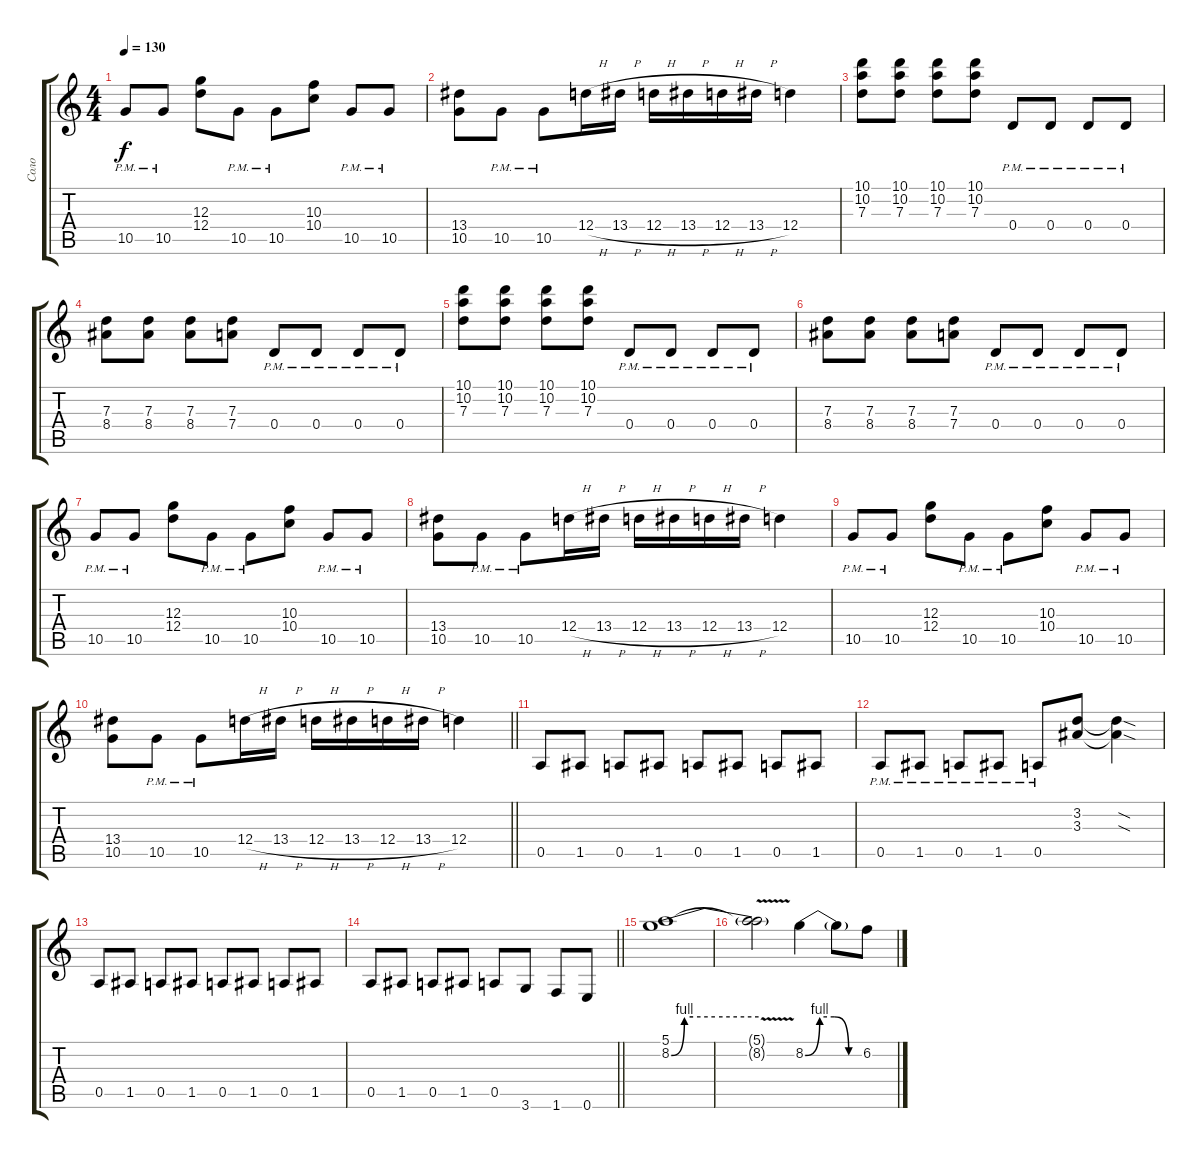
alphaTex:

\track ("Соло" "Соло") {instrument distortionguitar}
\staff {score tabs}
\tuning (E4 B3 G3 D3 A2 E2) {hide}
\ts (4 4)
\tempo 130
\clef g2
\ks c
10.5{pm}.8{dy f} 10.5{pm}.8 (12.3 12.4).8 10.5{pm}.8 10.5{pm}.8 (10.3 10.4).8 10.5{pm}.8 10.5{pm}.8 |
(13.4 10.5).8 10.5{pm}.8 10.5{pm}.8 12.4{h}.16 13.4{h}.16 12.4{h}.16 13.4{h}.16 12.4{h}.16 13.4{h}.16 12.4.4 |
(10.1 10.2 7.3).8 (10.1 10.2 7.3).8 (10.1 10.2 7.3).8 (10.1 10.2 7.3).8 0.4{pm}.8 0.4{pm}.8 0.4{pm}.8 0.4{pm}.8 |
(7.3 8.4).8 (7.3 8.4).8 (7.3 8.4).8 (7.3 7.4).8 0.4{pm}.8 0.4{pm}.8 0.4{pm}.8 0.4{pm}.8 |
(10.1 10.2 7.3).8 (10.1 10.2 7.3).8 (10.1 10.2 7.3).8 (10.1 10.2 7.3).8 0.4{pm}.8 0.4{pm}.8 0.4{pm}.8 0.4{pm}.8 |
(7.3 8.4).8 (7.3 8.4).8 (7.3 8.4).8 (7.3 7.4).8 0.4{pm}.8 0.4{pm}.8 0.4{pm}.8 0.4{pm}.8 |
10.5{pm}.8 10.5{pm}.8 (12.3 12.4).8 10.5{pm}.8 10.5{pm}.8 (10.3 10.4).8 10.5{pm}.8 10.5{pm}.8 |
(13.4 10.5).8 10.5{pm}.8 10.5{pm}.8 12.4{h}.16 13.4{h}.16 12.4{h}.16 13.4{h}.16 12.4{h}.16 13.4{h}.16 12.4.4 |
10.5{pm}.8 10.5{pm}.8 (12.3 12.4).8 10.5{pm}.8 10.5{pm}.8 (10.3 10.4).8 10.5{pm}.8 10.5{pm}.8 |
\barLineRight lightlight
(13.4 10.5).8 10.5{pm}.8 10.5{pm}.8 12.4{h}.16 13.4{h}.16 12.4{h}.16 13.4{h}.16 12.4{h}.16 13.4{h}.16 12.4.4 |
0.5.8 1.5.8 0.5.8 1.5.8 0.5.8 1.5.8 0.5.8 1.5.8 |
0.5{pm}.8 1.5{pm}.8 0.5{pm}.8 1.5{pm}.8 0.5{pm}.8 (3.2 3.3).8 (3.2{sod t} 3.3{sod t}).4 |
0.5.8 1.5.8 0.5.8 1.5.8 0.5.8 1.5.8 0.5.8 1.5.8 |
\barLineRight lightlight
0.5.8 1.5.8 0.5.8 1.5.8 0.5.8 3.6.8 1.6.8 0.6.8 |
(5.1 8.2{be (custom 0 0 9 4 15 4 30 4 60 4)}).1 |
(5.1{t} 8.2{v t}).2 8.2{be (custom 0 0 15 4 30 4 45 0 60 0)}.4 8.2{t}.8 6.2.8
